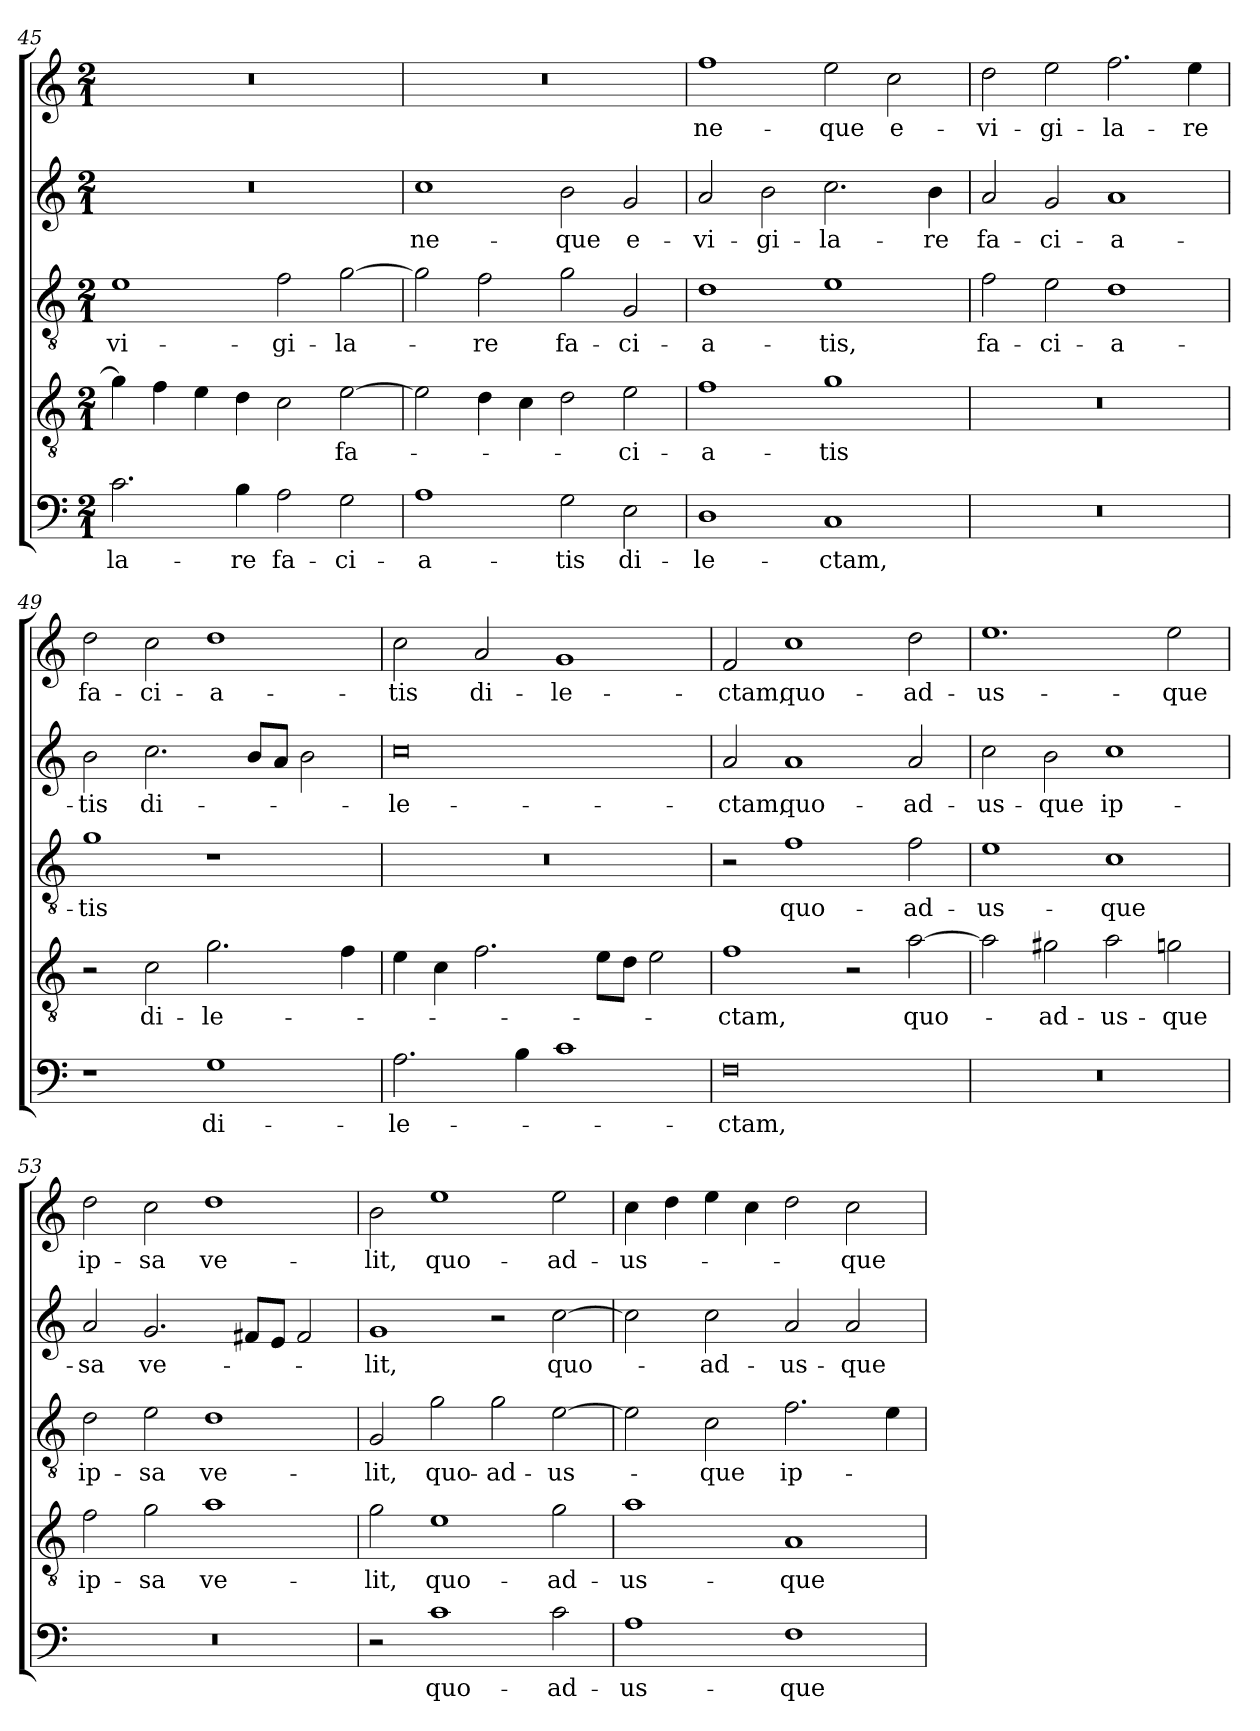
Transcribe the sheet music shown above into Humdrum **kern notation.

**kern	**text	**kern	**text	**kern	**text	**kern	**text	**kern	**text
*part5	*part5	*part4	*part4	*part3	*part3	*part2	*part2	*part1	*part1
*staff5	*staff5	*staff4	*staff4	*staff3	*staff3	*staff2	*staff2	*staff1	*staff1
*clefF4	*	*clefGv2	*	*clefGv2	*	*clefG2	*	*clefG2	*
*k[]	*	*k[]	*	*k[]	*	*k[]	*	*k[]	*
*C:	*	*C:	*	*C:	*	*C:	*	*C:	*
*M2/1	*	*M2/1	*	*M2/1	*	*M2/1	*	*M2/1	*
=45	=45	=45	=45	=45	=45	=45	=45	=45	=45
!	!LO:LY:b	!	!	!	!LO:LY:b	!	!	!	!
2.c\	-la-	4g\]	.	1e	-vi-	0r	.	0r	.
.	.	4f\	.	.	.	.	.	.	.
.	.	4e\	.	.	.	.	.	.	.
!	!LO:LY:b	!	!	!	!	!	!	!	!
4B\	-re	4d\	.	.	.	.	.	.	.
!	!LO:LY:b	!	!	!	!LO:LY:b	!	!	!	!
2A\	fa-	2c\	.	2f\	-gi-	.	.	.	.
!	!LO:LY:b	!	!LO:LY:b	!	!LO:LY:b	!	!	!	!
2G\	-ci-	[2e\	fa-	[2g\	-la-	.	.	.	.
=46	=46	=46	=46	=46	=46	=46	=46	=46	=46
!	!LO:LY:b	!	!	!	!	!	!LO:LY:b	!	!
1A	-a-	2e\]	.	2g\]	.	1cc	ne-	0r	.
!	!	!	!	!	!LO:LY:b	!	!	!	!
.	.	4d\	.	2f\	-re	.	.	.	.
.	.	4c\	.	.	.	.	.	.	.
!	!LO:LY:b	!	!	!	!LO:LY:b	!	!LO:LY:b	!	!
2G\	-tis	2d\	.	2g\	fa-	2b\	-que	.	.
!	!LO:LY:b	!	!LO:LY:b	!	!LO:LY:b	!	!LO:LY:b	!	!
2E\	di-	2e\	-ci-	2G/	-ci-	2g/	e-	.	.
=47	=47	=47	=47	=47	=47	=47	=47	=47	=47
!	!LO:LY:b	!	!LO:LY:b	!	!LO:LY:b	!	!LO:LY:b	!	!LO:LY:b
1D	-le-	1f	-a-	1d	-a-	2a/	-vi-	1ff	ne-
!	!	!	!	!	!	!	!LO:LY:b	!	!
.	.	.	.	.	.	2b\	-gi-	.	.
!	!LO:LY:b	!	!LO:LY:b	!	!LO:LY:b	!	!LO:LY:b	!	!LO:LY:b
1C	-ctam,	1g	-tis	1e	-tis,	2.cc\	-la-	2ee\	-que
!	!	!	!	!	!	!	!	!	!LO:LY:b
.	.	.	.	.	.	.	.	2cc\	e-
!	!	!	!	!	!	!	!LO:LY:b	!	!
.	.	.	.	.	.	4b\	-re	.	.
=48	=48	=48	=48	=48	=48	=48	=48	=48	=48
!	!	!	!	!	!LO:LY:b	!	!LO:LY:b	!	!LO:LY:b
0r	.	0r	.	2f\	fa-	2a/	fa-	2dd\	-vi-
!	!	!	!	!	!LO:LY:b	!	!LO:LY:b	!	!LO:LY:b
.	.	.	.	2e\	-ci-	2g/	-ci-	2ee\	-gi-
!	!	!	!	!	!LO:LY:b	!	!LO:LY:b	!	!LO:LY:b
.	.	.	.	1d	-a-	1a	-a-	2.ff\	-la-
!	!	!	!	!	!	!	!	!	!LO:LY:b
.	.	.	.	.	.	.	.	4ee\	-re
=49	=49	=49	=49	=49	=49	=49	=49	=49	=49
!	!	!	!	!	!LO:LY:b	!	!LO:LY:b	!	!LO:LY:b
1r	.	2r	.	1g	-tis	2b\	-tis	2dd\	fa-
!	!	!	!LO:LY:b	!	!	!	!LO:LY:b	!	!LO:LY:b
.	.	2c\	di-	.	.	2.cc\	di-	2cc\	-ci-
!	!LO:LY:b	!	!LO:LY:b	!	!	!	!	!	!LO:LY:b
1G	di-	2.g\	-le-	1r	.	.	.	1dd	-a-
.	.	.	.	.	.	8b/L	.	.	.
.	.	.	.	.	.	8a/J	.	.	.
.	.	.	.	.	.	2b\	.	.	.
.	.	4f\	.	.	.	.	.	.	.
!!LO:PB:g=z
=50	=50	=50	=50	=50	=50	=50	=50	=50	=50
!	!LO:LY:b	!	!	!	!	!	!LO:LY:b	!	!LO:LY:b
2.A\	-le-	4e\	.	0r	.	0cc	-le-	2cc\	-tis
.	.	4c\	.	.	.	.	.	.	.
!	!	!	!	!	!	!	!	!	!LO:LY:b
.	.	2.f\	.	.	.	.	.	2a/	di-
4B\	.	.	.	.	.	.	.	.	.
!	!	!	!	!	!	!	!	!	!LO:LY:b
1c	.	.	.	.	.	.	.	1g	-le-
.	.	8e\L	.	.	.	.	.	.	.
.	.	8d\J	.	.	.	.	.	.	.
.	.	2e\	.	.	.	.	.	.	.
=51	=51	=51	=51	=51	=51	=51	=51	=51	=51
!	!LO:LY:b	!	!LO:LY:b	!	!	!	!LO:LY:b	!	!LO:LY:b
0F	-ctam,	1f	-ctam,	2r	.	2a/	-ctam,	2f/	-ctam,
!	!	!	!	!	!LO:LY:b	!	!LO:LY:b	!	!LO:LY:b
.	.	.	.	1f	quo-	1a	quo-	1cc	quo-
.	.	2r	.	.	.	.	.	.	.
!	!	!	!LO:LY:b	!	!LO:LY:b	!	!LO:LY:b	!	!LO:LY:b
.	.	[2a\	quo-	2f\	-ad-	2a/	-ad-	2dd\	-ad-
=52	=52	=52	=52	=52	=52	=52	=52	=52	=52
!	!	!	!	!	!LO:LY:b	!	!LO:LY:b	!	!LO:LY:b
0r	.	2a\]	.	1e	-us-	2cc\	-us-	1.ee	-us-
!	!	!	!LO:LY:b	!	!	!	!LO:LY:b	!	!
.	.	2g#\	-ad-	.	.	2b\	-que	.	.
!	!	!	!LO:LY:b	!	!LO:LY:b	!	!LO:LY:b	!	!
.	.	2a\	-us-	1c	-que	1cc	ip-	.	.
!	!	!	!LO:LY:b	!	!	!	!	!	!LO:LY:b
.	.	2g\	-que	.	.	.	.	2ee\	-que
=53	=53	=53	=53	=53	=53	=53	=53	=53	=53
!	!	!	!LO:LY:b	!	!LO:LY:b	!	!LO:LY:b	!	!LO:LY:b
0r	.	2f\	ip-	2d\	ip-	2a/	-sa	2dd\	ip-
!	!	!	!LO:LY:b	!	!LO:LY:b	!	!LO:LY:b	!	!LO:LY:b
.	.	2g\	-sa	2e\	-sa	2.g/	ve-	2cc\	-sa
!	!	!	!LO:LY:b	!	!LO:LY:b	!	!	!	!LO:LY:b
.	.	1a	ve-	1d	ve-	.	.	1dd	ve-
.	.	.	.	.	.	8f#/L	.	.	.
.	.	.	.	.	.	8e/J	.	.	.
.	.	.	.	.	.	2f#/	.	.	.
=54	=54	=54	=54	=54	=54	=54	=54	=54	=54
!	!	!	!LO:LY:b	!	!LO:LY:b	!	!LO:LY:b	!	!LO:LY:b
2r	.	2g\	-lit,	2G/	-lit,	1g	-lit,	2b\	-lit,
!	!LO:LY:b	!	!LO:LY:b	!	!LO:LY:b	!	!	!	!LO:LY:b
1c	quo-	1e	quo-	2g\	quo-	.	.	1ee	quo-
!	!	!	!	!	!LO:LY:b	!	!	!	!
.	.	.	.	2g\	-ad-	2r	.	.	.
!	!LO:LY:b	!	!LO:LY:b	!	!LO:LY:b	!	!LO:LY:b	!	!LO:LY:b
2c\	-ad-	2g\	-ad-	[2e\	-us-	[2cc\	quo-	2ee\	-ad-
=55	=55	=55	=55	=55	=55	=55	=55	=55	=55
!	!LO:LY:b	!	!LO:LY:b	!	!	!	!	!	!LO:LY:b
1A	-us-	1a	-us-	2e\]	.	2cc\]	.	4cc\	-us-
.	.	.	.	.	.	.	.	4dd\	.
!	!	!	!	!	!LO:LY:b	!	!LO:LY:b	!	!
.	.	.	.	2c\	-que	2cc\	-ad-	4ee\	.
.	.	.	.	.	.	.	.	4cc\	.
!	!LO:LY:b	!	!LO:LY:b	!	!LO:LY:b	!	!LO:LY:b	!	!
1F	-que	1A	-que	2.f\	ip-	2a/	-us-	2dd\	.
!	!	!	!	!	!	!	!LO:LY:b	!	!LO:LY:b
.	.	.	.	.	.	2a/	-que	2cc\	-que
.	.	.	.	4e\	.	.	.	.	.
=	=	=	=	=	=	=	=	=	=
*-	*-	*-	*-	*-	*-	*-	*-	*-	*-
